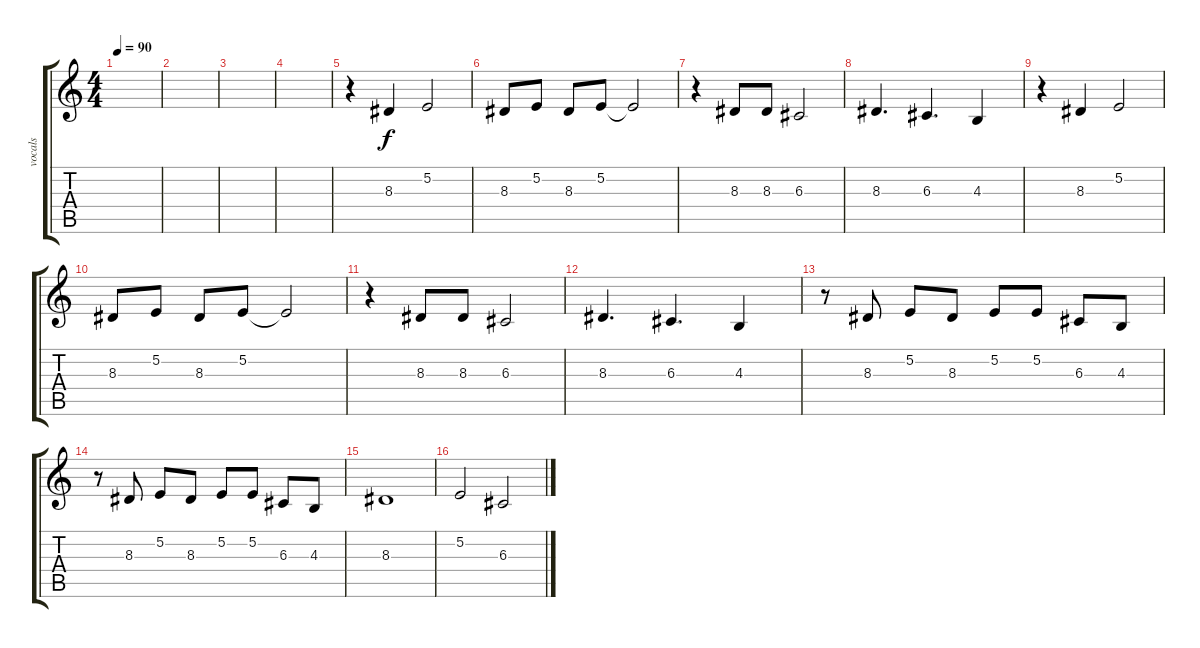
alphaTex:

\track ("vocals" "vocals") {instrument flute}
\staff {score tabs}
\tuning (E4 B3 G3 D3 A2 E2) {hide}
\ts (4 4)
\tempo 90
\clef g2
\ks c
|
|
|
|
r.4 8.3.4 5.2.2 |
8.3.8 5.2.8 8.3.8 5.2.8 5.2{t}.2 |
r.4 8.3.8 8.3.8 6.3.2 |
8.3.4{d} 6.3.4{d} 4.3.4 |
r.4 8.3.4 5.2.2 |
8.3.8 5.2.8 8.3.8 5.2.8 5.2{t}.2 |
r.4 8.3.8 8.3.8 6.3.2 |
8.3.4{d} 6.3.4{d} 4.3.4 |
r.8 8.3.8 5.2.8 8.3.8 5.2.8 5.2.8 6.3.8 4.3.8 |
r.8 8.3.8 5.2.8 8.3.8 5.2.8 5.2.8 6.3.8 4.3.8 |
8.3.1 |
5.2.2 6.3.2
